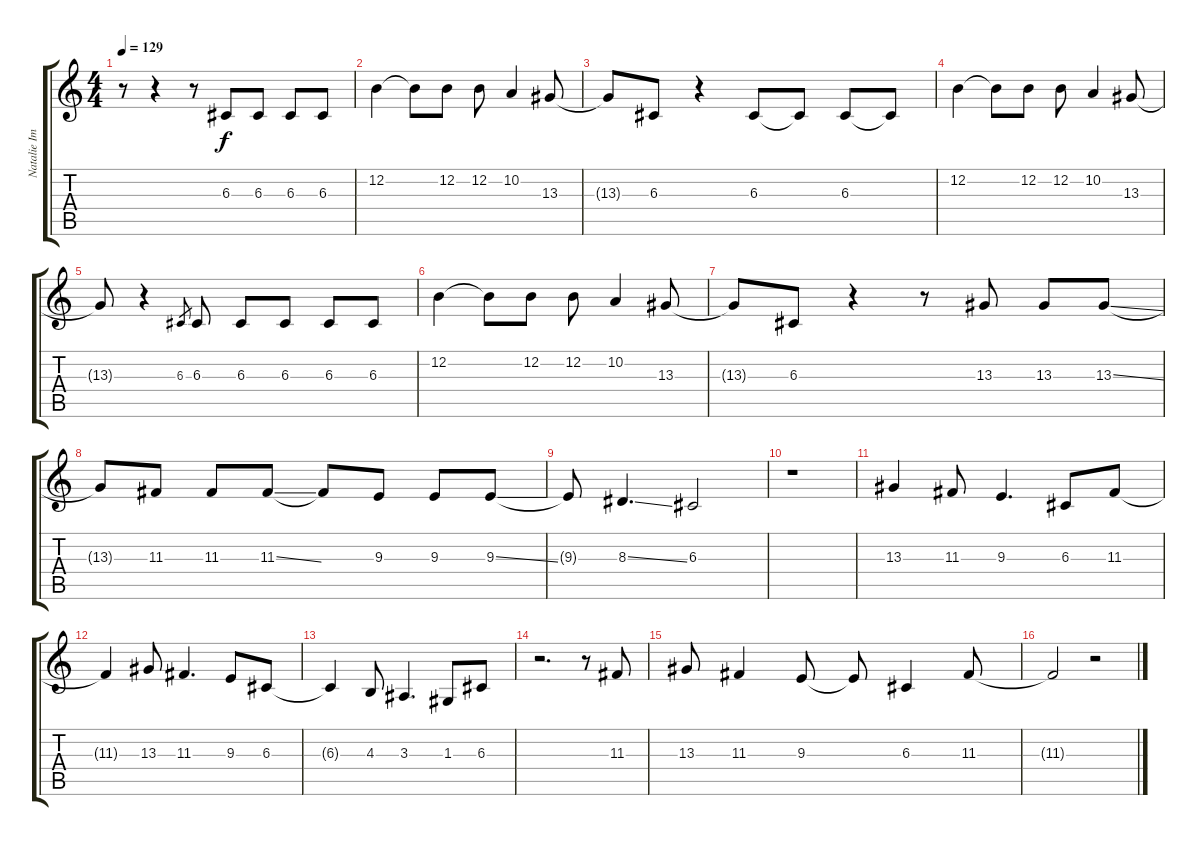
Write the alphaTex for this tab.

\track ("Natalie Imbruglia's Beautifull Voice" "Natalie Im") {instrument lead6voice}
\staff {score tabs}
\tuning (E4 B3 G3 D3 A2 E2) {hide}
\ts (4 4)
\tempo 129
\clef g2
\ks c
r.8{dy f} r.4 r.8 6.3.8 6.3.8 6.3.8 6.3.8 |
12.2.4 12.2{t}.8 12.2.8 12.2.8 10.2.4 13.3.8 |
13.3{t}.8 6.3.8 r.4 6.3.8 6.3{t}.8 6.3.8 6.3{t}.8 |
12.2.4 12.2{t}.8 12.2.8 12.2.8 10.2.4 13.3.8 |
13.3{t}.8 r.4 6.3.8{gr} 6.3.8 6.3.8 6.3.8 6.3.8 6.3.8 |
12.2.4 12.2{t}.8 12.2.8 12.2.8 10.2.4 13.3.8 |
13.3{t}.8 6.3.8 r.4 r.8 13.3.8 13.3.8 13.3{ss}.8 |
13.3{t}.8 11.3.8 11.3.8 11.3{ss}.8 11.3{t}.8 9.3.8 9.3.8 9.3{ss}.8 |
9.3{t}.8 8.3{ss}.4{d} 6.3.2 |
r.1 |
13.3.4 11.3.8 9.3.4{d} 6.3.8 11.3.8 |
11.3{t}.4 13.3.8 11.3.4{d} 9.3.8 6.3.8 |
6.3{t}.4 4.3.8 3.3.4{d} 1.3.8 6.3.8 |
r.2{d} r.8 11.3.8 |
13.3.8 11.3.4 9.3.8 9.3{t}.8 6.3.4 11.3.8 |
11.3{t}.2 r.2
